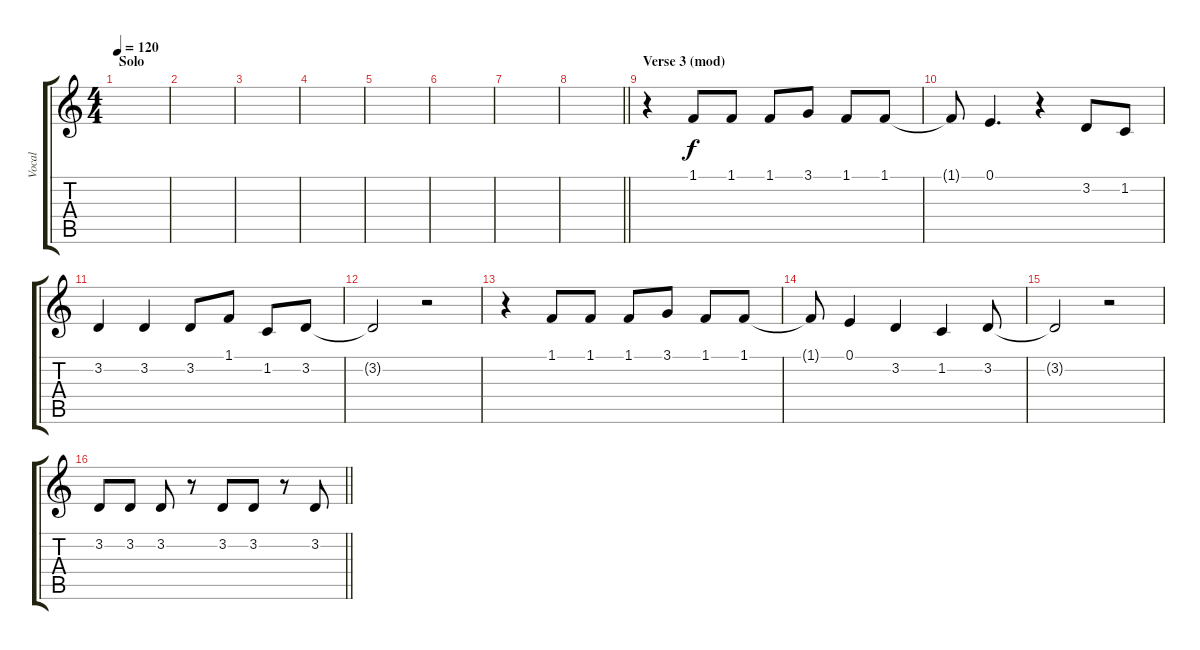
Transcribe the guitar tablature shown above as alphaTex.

\track ("Vocal" "Vocal") {instrument lead6voice}
\staff {score tabs}
\tuning (E4 B3 G3 D3 A2 E2) {hide}
\ts (4 4)
\section ("" "Solo")
\tempo 120
\clef g2
\ks c
|
|
|
|
|
|
|
\barLineRight lightlight
|
\section ("" "Verse 3 (mod)")
r.4 1.1.8 1.1.8 1.1.8 3.1.8 1.1.8 1.1.8 |
1.1{t}.8 0.1.4{d} r.4 3.2.8 1.2.8 |
3.2.4 3.2.4 3.2.8 1.1.8 1.2.8 3.2.8 |
3.2{t}.2 r.2 |
r.4 1.1.8 1.1.8 1.1.8 3.1.8 1.1.8 1.1.8 |
1.1{t}.8 0.1.4 3.2.4 1.2.4 3.2.8 |
3.2{t}.2 r.2 |
\barLineRight lightlight
3.2.8 3.2.8 3.2.8 r.8 3.2.8 3.2.8 r.8 3.2.8
